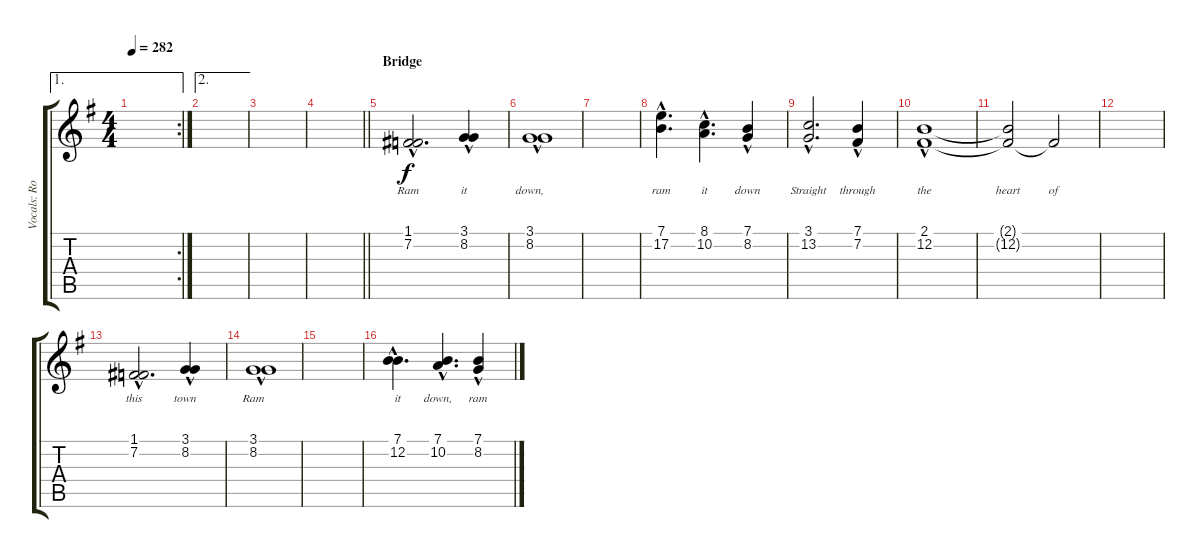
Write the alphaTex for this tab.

\track ("Vocals: Rob" "Vocals: Ro") {instrument lead2sawtooth}
\staff {score tabs}
\tuning (E4 B3 G3 D3 A2 E2) {hide}
\ae 1
\rc 2
\ts (4 4)
\tempo 282
\clef g2
\ks g
|
\ae 2
|
|
\barLineRight lightlight
|
\section ("" "Bridge")
(1.1{hac} 7.2{hac}).2{d lyrics (0 "Ram") lyrics (1 "") lyrics (2 "") lyrics (3 "") lyrics (4 "")} (3.1{hac} 8.2{hac}).4{lyrics (0 "it") lyrics (1 "") lyrics (2 "") lyrics (3 "") lyrics (4 "")} |
(3.1{hac} 8.2{hac}).1{lyrics (0 "down,") lyrics (1 "") lyrics (2 "") lyrics (3 "") lyrics (4 "")} |
|
(7.1{hac} 17.2{hac}).4{d lyrics (0 "ram") lyrics (1 "") lyrics (2 "") lyrics (3 "") lyrics (4 "")} (8.1{hac} 10.2{hac}).4{d lyrics (0 "it") lyrics (1 "") lyrics (2 "") lyrics (3 "") lyrics (4 "")} (7.1{hac} 8.2{hac}).4{lyrics (0 "down") lyrics (1 "") lyrics (2 "") lyrics (3 "") lyrics (4 "")} |
(3.1{hac} 13.2{hac}).2{d lyrics (0 "Straight") lyrics (1 "") lyrics (2 "") lyrics (3 "") lyrics (4 "")} (7.1{hac} 7.2{hac}).4{lyrics (0 "through") lyrics (1 "") lyrics (2 "") lyrics (3 "") lyrics (4 "")} |
(2.1{hac} 12.2{hac}).1{lyrics (0 "the") lyrics (1 "") lyrics (2 "") lyrics (3 "") lyrics (4 "")} |
(2.1{t} 12.2{t}).2{lyrics (0 "heart") lyrics (1 "") lyrics (2 "") lyrics (3 "") lyrics (4 "")} 2.1{t}.2{lyrics (0 "of") lyrics (1 "") lyrics (2 "") lyrics (3 "") lyrics (4 "")} |
|
(1.1{hac} 7.2{hac}).2{d lyrics (0 "this") lyrics (1 "") lyrics (2 "") lyrics (3 "") lyrics (4 "")} (3.1{hac} 8.2{hac}).4{lyrics (0 "town") lyrics (1 "") lyrics (2 "") lyrics (3 "") lyrics (4 "")} |
(3.1{hac} 8.2{hac}).1{lyrics (0 "Ram") lyrics (1 "") lyrics (2 "") lyrics (3 "") lyrics (4 "")} |
|
(7.1{hac} 12.2{hac}).4{d lyrics (0 "it") lyrics (1 "") lyrics (2 "") lyrics (3 "") lyrics (4 "")} (7.1{hac} 10.2{hac}).4{d lyrics (0 "down,") lyrics (1 "") lyrics (2 "") lyrics (3 "") lyrics (4 "")} (7.1{hac} 8.2{hac}).4{lyrics (0 "ram") lyrics (1 "") lyrics (2 "") lyrics (3 "") lyrics (4 "")}
